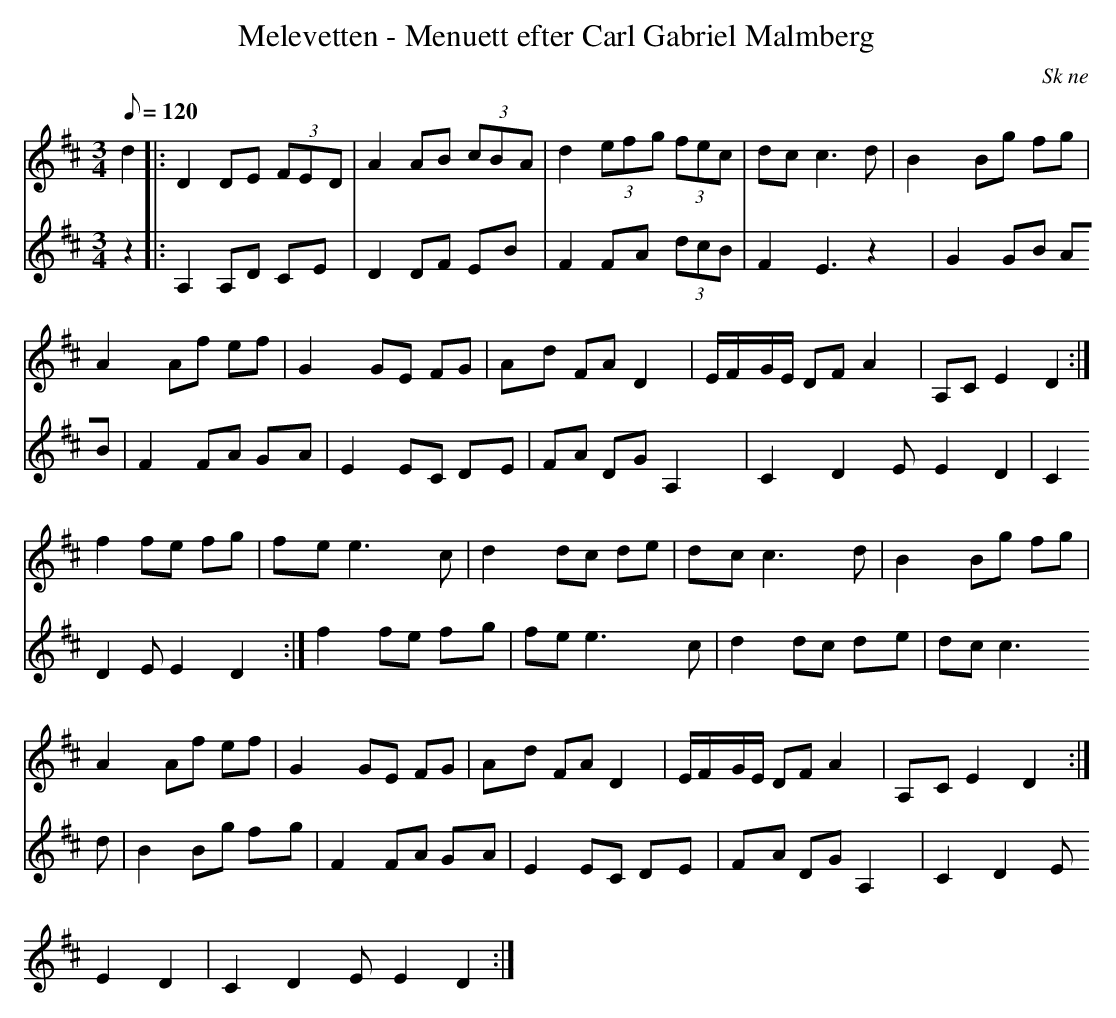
X:1
T:Melevetten - Menuett efter Carl Gabriel Malmberg
M:3/4
L:1/8
O:Sk ne
Q:120
K:D
V:1
d2 |: D2 DE (3FED | A2 AB (3cBA | d2 (3efg (3fec | dc c3 d | B2 Bg fg |
 A2 Af ef | G2 GE FG | Ad FA D2 | E/2F/2G/2E/2 DF A2 | A,C E2 D2 :|
f2 fe fg | fe e3 c | d2 dc de | dc c3 d | B2 Bg fg |
 A2 Af ef | G2 GE FG | Ad FA D2 | E/2F/2G/2E/2 DF A2 | A,C E2 D2 :|
V:2
z2 |: A,2 A,D CE | D2 DF EB | F2 FA (3dcB | F2 E3 z2 | G2 GB AB |
 F2 FA GA | E2 EC DE | FA DG A,2 | C2D2E E2 D2 | C2D2E E2 D2 :|
f2 fe fg | fe e3 c | d2 dc de | dc c3 d | B2 Bg fg |
 F2 FA GA | E2 EC DE | FA DG A,2 | C2D2E E2 D2 | C2D2E E2 D2 :|
